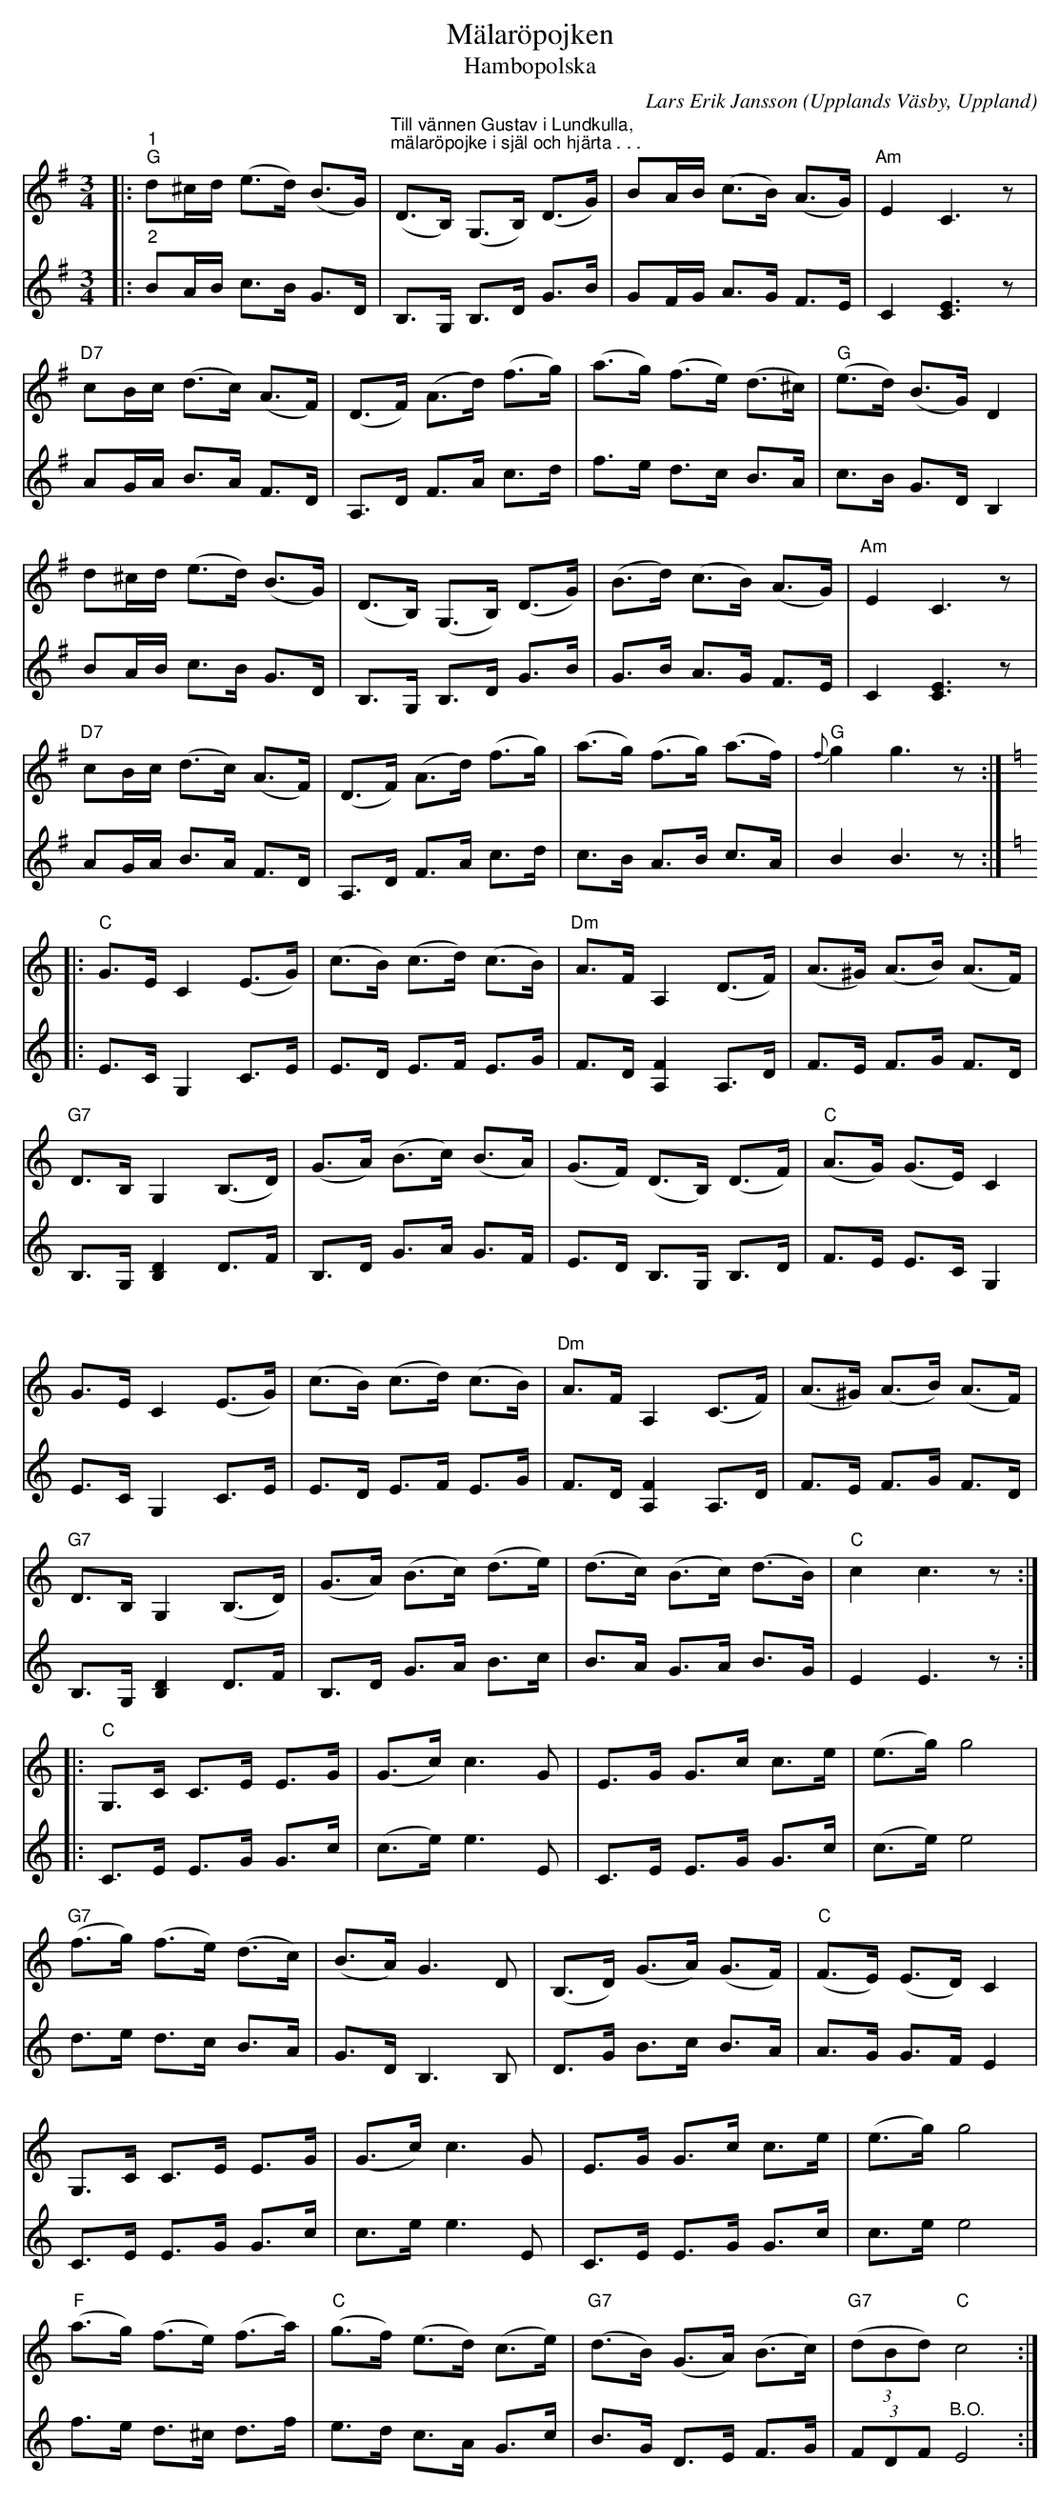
X:1
T:Mälaröpojken
T:Hambopolska
O:Upplands Väsby, Uppland
C:Lars Erik Jansson
L:1/8
M:3/4
K:G
V:1
|:"^1" "G" d^c/d/ (e>d) (B>G) | "^Till vännen Gustav i Lundkulla,""^mälaröpojke i själ och hjärta . . ." (D>B,) (G,>B,) (D>G) | BA/B/ (c>B) (A>G) | "Am" E2 C3 z |
"D7" cB/c/ (d>c) (A>F) | (D>F) (A>d) (f>g) | (a>g) (f>e) (d>^c) | "G" (e>d) (B>G) D2 |
d^c/d/ (e>d) (B>G) | (D>B,) (G,>B,) (D>G) | (B>d) (c>B) (A>G) | "Am" E2 C3 z |
"D7" cB/c/ (d>c) (A>F) | (D>F) (A>d) (f>g) | (a>g) (f>g) (a>f) |"G" {f} g2 g3 z ::
[K:C] "C" G>E C2 (E>G) | (c>B) (c>d) (c>B) |"Dm" A>F A,2 (D>F) | (A>^G) (A>B) (A>F) |
"G7" D>B, G,2 (B,>D) | (G>A) (B>c) (B>A) | (G>F) (D>B,) (D>F) |"C" (A>G) (G>E) C2 |
G>E C2 (E>G) | (c>B) (c>d) (c>B) | "Dm" A>F A,2 (C>F) | (A>^G) (A>B) (A>F) |
"G7" D>B, G,2 (B,>D) | (G>A) (B>c) (d>e) | (d>c) (B>c) (d>B) | "C" c2 c3 z ::
[K:C] "C"G,>C C>E E>G | (G>c) c3 G | E>G G>c c>e | (e>g) g4 |
"G7"(f>g) (f>e) (d>c) | (B>A) G3 D | (B,>D) (G>A) (G>F) |"C" (F>E) (E>D) C2 |
G,>C C>E E>G | (G>c) c3 G | E>G G>c c>e | (e>g) g4 |
"F" (a>g) (f>e) (f>a) | "C" (g>f) (e>d) (c>e) | "G7" (d>B) (G>A) (B>c) |"G7" (3(dBd)"C" c4 :|
V:2
|:"^2" BA/B/ c>B G>D | B,>G, B,>D G>B | GF/G/ A>G F>E |C2 [CE]3 z | AG/A/ B>A F>D |
A,>D F>A c>d | f>e d>c B>A | c>B G>D B,2 | BA/B/ c>B G>D | B,>G, B,>D G>B | G>B A>G F>E |
 C2 [CE]3 z | AG/A/ B>A F>D | A,>D F>A c>d | c>B A>B c>A |B2 B3 z ::
[K:C] E>C G,2 C>E | E>D E>F E>G | F>D [A,F]2 A,>D | F>E F>G F>D |B,>G, [B,D]2 D>F |
B,>D G>A G>F | E>D B,>G, B,>D | F>E E>C G,2 | E>C G,2 C>E | E>D E>F E>G | F>D [A,F]2 A,>D |
F>E F>G F>D | B,>G, [B,D]2 D>F | B,>D G>A B>c | B>A G>A B>G |E2 E3 z ::
[K:C] C>E E>G G>c | (c>e) e3 E | C>E E>G G>c | (c>e) e4 | d>e d>c B>A | G>D B,3 B, |
D>G B>c B>A | A>G G>F E2 | C>E E>G G>c | c>e e3 E | C>E E>G G>c | c>e e4 | f>e d>^c d>f |
e>d c>A G>c | B>G D>E F>G | (3FDF "^B.O." E4 :|
